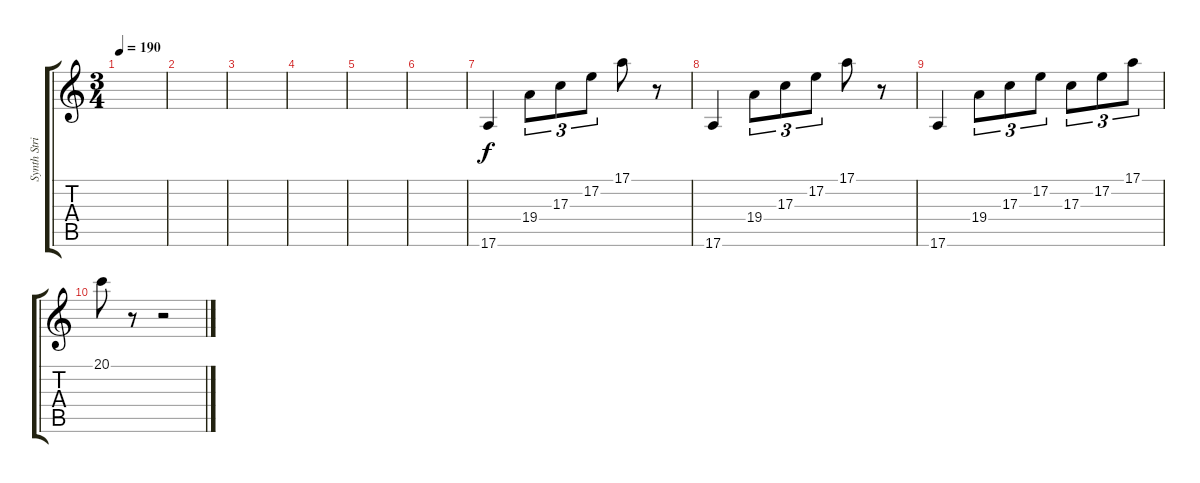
\track ("Synth Strings" "Synth Stri") {instrument stringensemble1}
\staff {score tabs}
\tuning (E4 B3 G3 D3 A2 E2) {hide}
\ts (3 4)
\tempo 190
\clef g2
\ks c
|
|
|
|
|
|
17.6.4 19.4.8{tu (3 2)} 17.3.8{tu (3 2)} 17.2.8{tu (3 2)} 17.1.8 r.8 |
17.6.4 19.4.8{tu (3 2)} 17.3.8{tu (3 2)} 17.2.8{tu (3 2)} 17.1.8 r.8 |
17.6.4 19.4.8{tu (3 2)} 17.3.8{tu (3 2)} 17.2.8{tu (3 2)} 17.3.8{tu (3 2)} 17.2.8{tu (3 2)} 17.1.8{tu (3 2)} |
20.1.8 r.8 r.2
